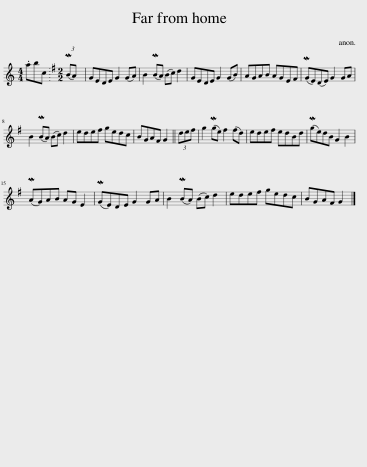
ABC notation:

X:1
L:1/8
M:4/4
I:linebreak $
K:C
V:1 treble
V:1
 .abc |[K:G][M:2/2] (3:2:2(MBA) x/24 | GEDE G2 (GA) | B2 (MBA) (Bc) d2 | GEDE G2 (GB) | %5
 AGAB AGEF | (MGE)(DE) G2 GA |$ B2 (MBA) (Bc) d2 | edef gedc | BGAF G2 || %10
 (3def | g2 (Mge) f2 (fd) | edef edBd | (Mge)dB G2 B2 |$ (MAG)AB AG E2 | %15
 (MGE)DE G2 GA | B2 (MBA) (Bc) d2 | edef gedc | BGAF G2 |] %19
